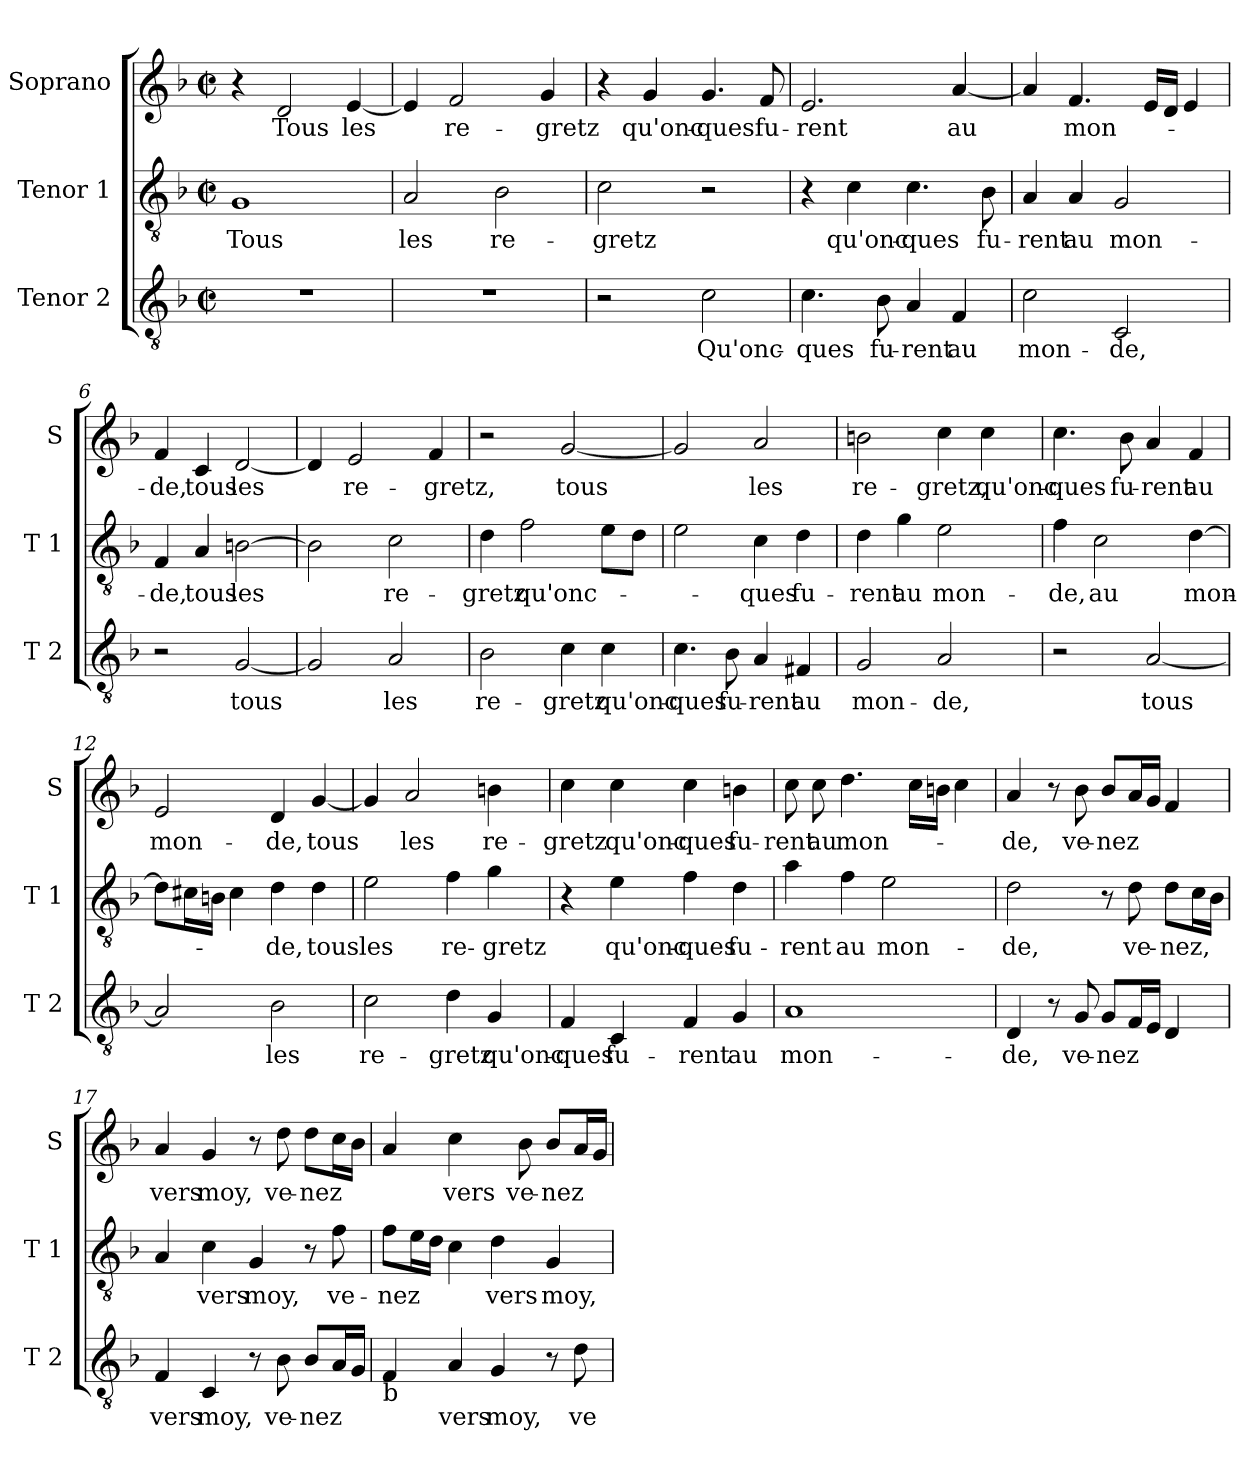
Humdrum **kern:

**kern	**text	**kern	**text	**kern	**text
*part3	*part3	*part2	*part2	*part1	*part1
*staff3	*staff3	*staff2	*staff2	*staff1	*staff1
*I"Tenor 2	*	*I"Tenor 1	*	*I"Soprano	*
*I'T 2	*	*I'T 1	*	*I'S	*
*clefGv2	*	*clefGv2	*	*clefG2	*
*k[b-]	*	*k[b-]	*	*k[b-]	*
*F:	*	*F:	*	*F:	*
*M2/2	*	*M2/2	*	*M2/2	*
*met(c|)	*	*met(c|)	*	*met(c|)	*
=1	=1	=1	=1	=1	=1
!	!	!	!LO:LY:b	!	!
1r	.	1G	Tous	4r	.
!	!	!	!	!	!LO:LY:b
.	.	.	.	2d/	Tous
!	!	!	!	!	!LO:LY:b
.	.	.	.	[4e/	les
=2	=2	=2	=2	=2	=2
!	!	!	!LO:LY:b	!	!
1r	.	2A/	les	4e/]	.
!	!	!	!	!	!LO:LY:b
.	.	.	.	2f/	re-
!	!	!	!LO:LY:b	!	!
.	.	2B-\	re-	.	.
!	!	!	!	!	!LO:LY:b
.	.	.	.	4g/	-gretz
=3	=3	=3	=3	=3	=3
!	!	!	!LO:LY:b	!	!
2r	.	2c\	-gretz	4r	.
!	!	!	!	!	!LO:LY:b
.	.	.	.	4g/	qu'onc-
!	!LO:LY:b	!	!	!	!LO:LY:b
2c\	Qu'onc-	2r	.	4.g/	-ques
!	!	!	!	!	!LO:LY:b
.	.	.	.	8f/	fu-
=4	=4	=4	=4	=4	=4
!	!LO:LY:b	!	!	!	!LO:LY:b
4.c\	-ques	4r	.	2.e/	-rent
!	!	!	!LO:LY:b	!	!
.	.	4c\	qu'onc-	.	.
!	!LO:LY:b	!	!	!	!
8B-\	fu-	.	.	.	.
!	!LO:LY:b	!	!LO:LY:b	!	!
4A/	-rent	4.c\	-ques	.	.
!	!LO:LY:b	!	!	!	!LO:LY:b
4F/	au	.	.	[4a/	au
!	!	!	!LO:LY:b	!	!
.	.	8B-\	fu-	.	.
!!LO:LB:g=z
=5	=5	=5	=5	=5	=5
!	!LO:LY:b	!	!LO:LY:b	!	!
2c\	mon-	4A/	-rent	4a/]	.
!	!	!	!LO:LY:b	!	!LO:LY:b
.	.	4A/	au	4.f/	mon-
!	!LO:LY:b	!	!LO:LY:b	!	!
2C/	-de,	2G/	mon-	.	.
.	.	.	.	16e/LL	.
.	.	.	.	16d/JJ	.
.	.	.	.	4e/	.
=6	=6	=6	=6	=6	=6
!	!	!	!LO:LY:b	!	!LO:LY:b
2r	.	4F/	-de,	4f/	-de,
!	!	!	!LO:LY:b	!	!LO:LY:b
.	.	4A/	tous	4c/	tous
!	!LO:LY:b	!	!LO:LY:b	!	!LO:LY:b
[2G/	tous	[2Bn\	les	[2d/	les
=7	=7	=7	=7	=7	=7
2G/]	.	2B\]	.	4d/]	.
!	!	!	!	!	!LO:LY:b
.	.	.	.	2e/	re-
!	!LO:LY:b	!	!LO:LY:b	!	!
2A/	les	2c\	re-	.	.
!	!	!	!	!	!LO:LY:b
.	.	.	.	4f/	-gretz,
=8	=8	=8	=8	=8	=8
!	!LO:LY:b	!	!LO:LY:b	!	!
2B-\	re-	4d\	-gretz	2r	.
!	!	!	!LO:LY:b	!	!
.	.	2f\	qu'onc-	.	.
!	!LO:LY:b	!	!	!	!LO:LY:b
4c\	-gretz	.	.	[2g/	tous
!	!LO:LY:b	!	!	!	!
4c\	qu'onc-	8e\L	.	.	.
.	.	8d\J	.	.	.
=9	=9	=9	=9	=9	=9
!	!LO:LY:b	!	!	!	!
4.c\	-ques	2e\	.	2g/]	.
!	!LO:LY:b	!	!	!	!
8B-\	fu-	.	.	.	.
!	!LO:LY:b	!	!LO:LY:b	!	!LO:LY:b
4A/	-rent	4c\	-ques	2a/	les
!	!LO:LY:b	!	!LO:LY:b	!	!
4F#X/	au	4d\	fu-	.	.
!!LO:LB:g=z
=10	=10	=10	=10	=10	=10
!	!LO:LY:b	!	!LO:LY:b	!	!LO:LY:b
2G/	mon-	4d\	-rent	2bn\	re-
!	!	!	!LO:LY:b	!	!
.	.	4g\	au	.	.
!	!LO:LY:b	!	!LO:LY:b	!	!LO:LY:b
2A/	-de,	2e\	mon-	4cc\	-gretz,
!	!	!	!	!	!LO:LY:b
.	.	.	.	4cc\	qu'onc-
=11	=11	=11	=11	=11	=11
!	!	!	!LO:LY:b	!	!LO:LY:b
2r	.	4f\	-de,	4.cc\	-ques
!	!	!	!LO:LY:b	!	!
.	.	2c\	au	.	.
!	!	!	!	!	!LO:LY:b
.	.	.	.	8b-\	fu-
!	!LO:LY:b	!	!	!	!LO:LY:b
[2A/	tous	.	.	4a/	-rent
!	!	!	!LO:LY:b	!	!LO:LY:b
.	.	[4d\	mon-	4f/	au
=12	=12	=12	=12	=12	=12
!	!	!	!	!	!LO:LY:b
2A/]	.	8d\L]	.	2e/	mon-
.	.	16c#X\L	.	.	.
.	.	16Bn\JJ	.	.	.
.	.	4c#\	.	.	.
!	!LO:LY:b	!	!LO:LY:b	!	!LO:LY:b
2B-\	les	4d\	-de,	4d/	-de,
!	!	!	!LO:LY:b	!	!LO:LY:b
.	.	4d\	tous	[4g/	tous
=13	=13	=13	=13	=13	=13
!	!LO:LY:b	!	!LO:LY:b	!	!
2c\	re-	2e\	les	4g/]	.
!	!	!	!	!	!LO:LY:b
.	.	.	.	2a/	les
!	!LO:LY:b	!	!LO:LY:b	!	!
4d\	-gretz	4f\	re-	.	.
!	!LO:LY:b	!	!LO:LY:b	!	!LO:LY:b
4G/	qu'onc-	4g\	-gretz	4bn\	re-
=14	=14	=14	=14	=14	=14
!	!LO:LY:b	!	!	!	!LO:LY:b
4F/	-ques	4r	.	4cc\	-gretz
!	!LO:LY:b	!	!LO:LY:b	!	!LO:LY:b
4C/	fu-	4e\	qu'onc-	4cc\	qu'onc-
!	!LO:LY:b	!	!LO:LY:b	!	!LO:LY:b
4F/	-rent	4f\	-ques	4cc\	-ques
!	!LO:LY:b	!	!LO:LY:b	!	!LO:LY:b
4G/	au	4d\	fu-	4bn\	fu-
!!LO:PB:g=z
=15	=15	=15	=15	=15	=15
!	!LO:LY:b	!	!LO:LY:b	!	!LO:LY:b
1A	mon-	4a\	-rent	8cc\	-rent
!	!	!	!	!	!LO:LY:b
.	.	.	.	8cc\	au
!	!	!	!LO:LY:b	!	!LO:LY:b
.	.	4f\	au	4.dd\	mon-
!	!	!	!LO:LY:b	!	!
.	.	2e\	mon-	.	.
.	.	.	.	16cc\LL	.
.	.	.	.	16bn\JJ	.
.	.	.	.	4cc\	.
=16	=16	=16	=16	=16	=16
!	!LO:LY:b	!	!LO:LY:b	!	!LO:LY:b
4D/	-de,	2d\	-de,	4a/	-de,
8r	.	.	.	8r	.
!	!LO:LY:b	!	!	!	!LO:LY:b
8G/	ve-	.	.	8b-\	ve-
!	!LO:LY:b	!	!	!	!LO:LY:b
8G/L	-nez	8r	.	8b-/L	-nez
!	!	!	!LO:LY:b	!	!
16F/L	.	8d\	ve-	16a/L	.
16E/JJ	.	.	.	16g/JJ	.
!	!	!	!LO:LY:b	!	!
4D/	.	8d\L	-nez,	4f/	.
.	.	16c\L	.	.	.
.	.	16B-\JJ	.	.	.
=17	=17	=17	=17	=17	=17
!	!LO:LY:b	!	!	!	!LO:LY:b
4F/	vers	4A/	.	4a/	vers
!	!LO:LY:b	!	!LO:LY:b	!	!LO:LY:b
4C/	moy,	4c\	vers	4g/	moy,
!	!	!	!LO:LY:b	!	!
8r	.	4G/	moy,	8r	.
!	!LO:LY:b	!	!	!	!LO:LY:b
8B-\	ve-	.	.	8dd\	ve-
!	!LO:LY:b	!	!	!	!LO:LY:b
8B-/L	-nez	8r	.	8dd\L	-nez
!	!	!	!LO:LY:b	!	!
16A/L	.	8f\	ve-	16cc\L	.
16G/JJ	.	.	.	16b-\JJ	.
=18	=18	=18	=18	=18	=18
!LO:TX:b:t=b	!	!	!	!	!
!	!	!	!LO:LY:b	!	!
4F/	.	8f\L	-nez	4a/	.
.	.	16e\L	.	.	.
.	.	16d\JJ	.	.	.
!	!LO:LY:b	!	!	!	!LO:LY:b
4A/	vers	4c\	.	4cc\	vers
!	!LO:LY:b	!	!LO:LY:b	!	!LO:LY:b
4G/	moy,	4d\	vers	8b-\yy	moy,
!	!	!	!	!	!LO:LY:b
.	.	.	.	8b-\	ve-
!	!	!	!LO:LY:b	!	!LO:LY:b
8r	.	4G/	moy,	8b-/L	-nez
!	!LO:LY:b	!	!	!	!
8d\	ve-	.	.	16a/L	.
.	.	.	.	16g/JJ	.
=	=	=	=	=	=
*-	*-	*-	*-	*-	*-
